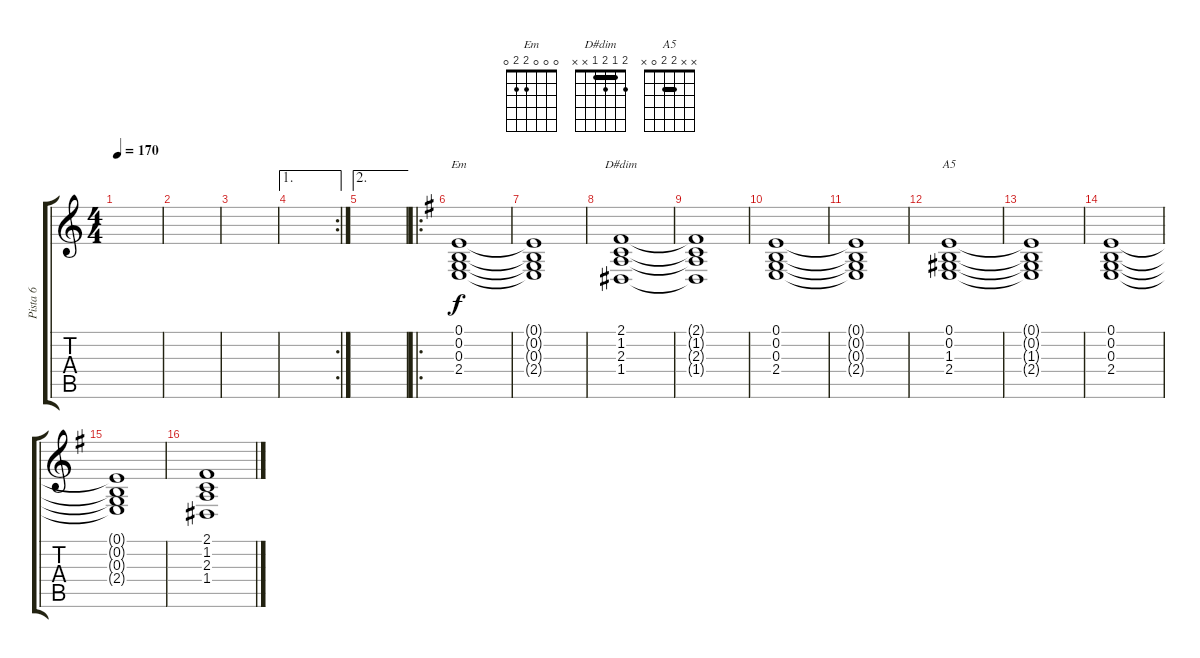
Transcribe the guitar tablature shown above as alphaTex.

\track ("Pista 6" "Pista 6") {instrument choiraahs}
\staff {score tabs}
\tuning (E4 B3 G3 D3 A2 E2) {hide}
\chord ("Em" 0 0 0 2 2 0)
\chord ("D#dim" 2 1 2 1 x x) {barre 1}
\chord ("A5" x x 2 2 0 x) {barre 2}
\ts (4 4)
\tempo 170
\clef g2
\ks c
|
|
|
\ae 1
\rc 2
|
\ae 2
|
\ro
\ks g
(0.1 0.2 0.3 2.4).1{ch "Em"} |
(0.1{t} 0.2{t} 0.3{t} 2.4{t}).1 |
(2.1 1.2 2.3 1.4).1{ch "D#dim"} |
(2.1{t} 1.2{t} 2.3{t} 1.4{t}).1 |
(0.1 0.2 0.3 2.4).1 |
(0.1{t} 0.2{t} 0.3{t} 2.4{t}).1 |
(0.1 0.2 1.3 2.4).1{ch "A5"} |
(0.1{t} 0.2{t} 1.3{t} 2.4{t}).1 |
(0.1 0.2 0.3 2.4).1 |
(0.1{t} 0.2{t} 0.3{t} 2.4{t}).1 |
(2.1 1.2 2.3 1.4).1
